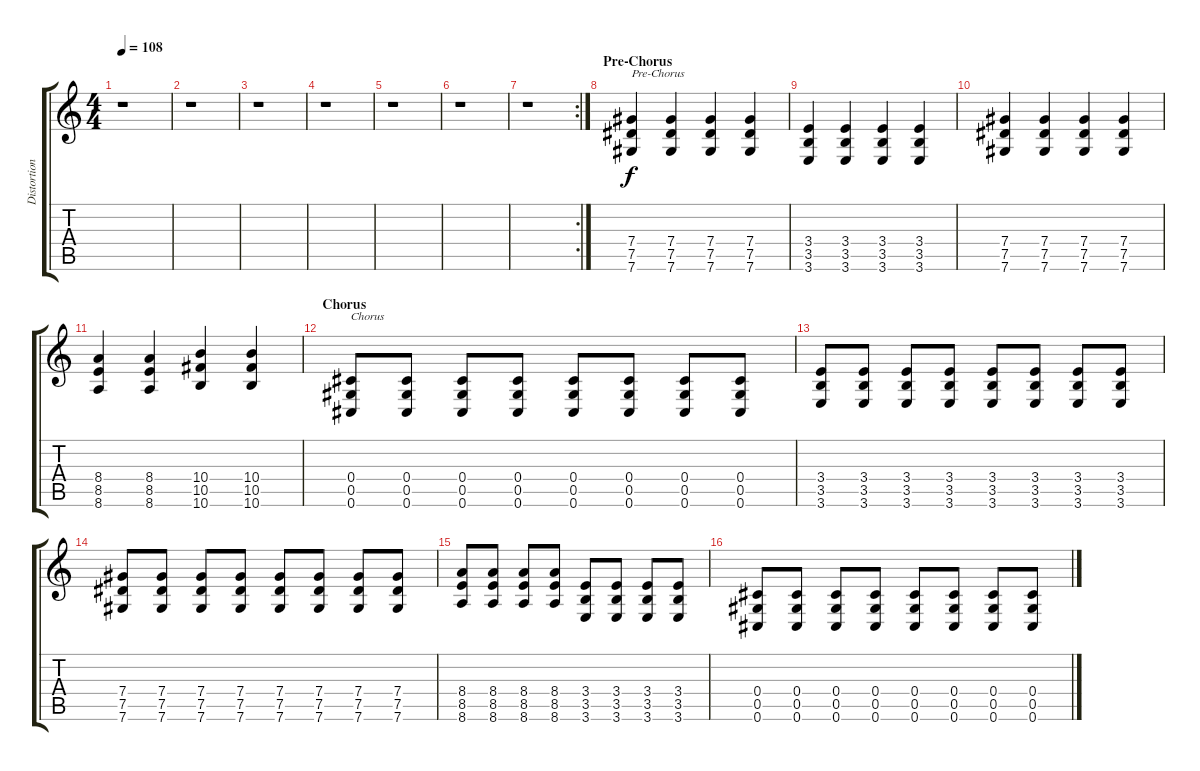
\track ("Distortion Guitar" "Distortion") {instrument distortionguitar}
\staff {score tabs}
\tuning (Eb4 Bb3 Gb3 Db3 Ab2 Db2) {hide}
\ts (4 4)
\tempo 108
\clef g2
\ks c
r.1{dy f} |
r.1 |
r.1 |
r.1 |
r.1 |
r.1 |
\rc 2
r.1 |
\section ("" "Pre-Chorus")
(7.4 7.5 7.6).4{txt "Pre-Chorus"} (7.4 7.5 7.6).4 (7.4 7.5 7.6).4 (7.4 7.5 7.6).4 |
(3.4 3.5 3.6).4 (3.4 3.5 3.6).4 (3.4 3.5 3.6).4 (3.4 3.5 3.6).4 |
(7.4 7.5 7.6).4 (7.4 7.5 7.6).4 (7.4 7.5 7.6).4 (7.4 7.5 7.6).4 |
(8.4 8.5 8.6).4 (8.4 8.5 8.6).4 (10.4 10.5 10.6).4 (10.4 10.5 10.6).4 |
\section ("" "Chorus")
(0.4 0.5 0.6).8{txt "Chorus"} (0.4 0.5 0.6).8 (0.4 0.5 0.6).8 (0.4 0.5 0.6).8 (0.4 0.5 0.6).8 (0.4 0.5 0.6).8 (0.4 0.5 0.6).8 (0.4 0.5 0.6).8 |
(3.4 3.5 3.6).8 (3.4 3.5 3.6).8 (3.4 3.5 3.6).8 (3.4 3.5 3.6).8 (3.4 3.5 3.6).8 (3.4 3.5 3.6).8 (3.4 3.5 3.6).8 (3.4 3.5 3.6).8 |
(7.4 7.5 7.6).8 (7.4 7.5 7.6).8 (7.4 7.5 7.6).8 (7.4 7.5 7.6).8 (7.4 7.5 7.6).8 (7.4 7.5 7.6).8 (7.4 7.5 7.6).8 (7.4 7.5 7.6).8 |
(8.4 8.5 8.6).8 (8.4 8.5 8.6).8 (8.4 8.5 8.6).8 (8.4 8.5 8.6).8 (3.4 3.5 3.6).8 (3.4 3.5 3.6).8 (3.4 3.5 3.6).8 (3.4 3.5 3.6).8 |
(0.4 0.5 0.6).8 (0.4 0.5 0.6).8 (0.4 0.5 0.6).8 (0.4 0.5 0.6).8 (0.4 0.5 0.6).8 (0.4 0.5 0.6).8 (0.4 0.5 0.6).8 (0.4 0.5 0.6).8
